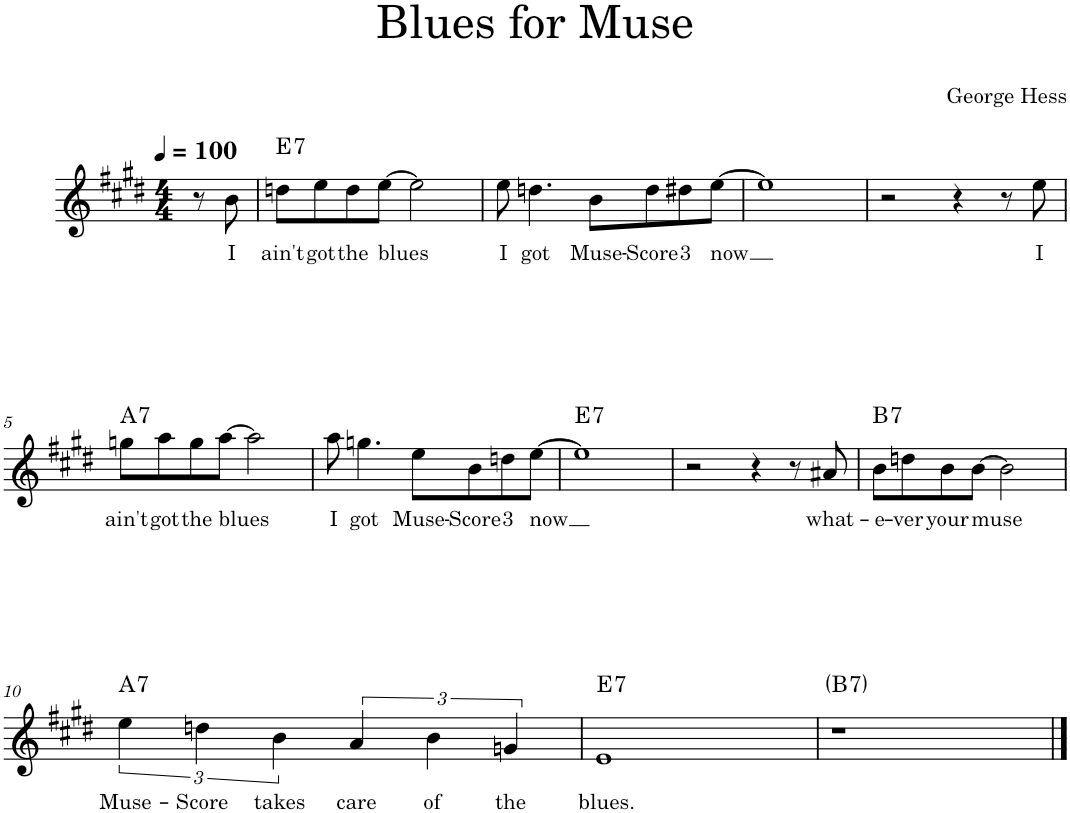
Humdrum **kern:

**kern	**text	**harte
*part1	*part1	*part1
*staff1	*staff1	*
*I"Piano	*	*
*I'Pno.	*	*
*clefG2	*	*
*k[f#c#g#d#]	*	*
*M4/4	*	*
*MM100	*	*
=	=	=
8r	.	.
!	!LO:LY:b	!
8b\	I	.
=1	=1	=1
!	!LO:LY:b	!LO:H:kt=7
8ddn\L	ain't	E:7
!	!LO:LY:b	!
8ee\	got	.
!	!LO:LY:b	!
8dd\	the	.
!	!LO:LY:b	!
[8ee\J	blues	.
2ee\]	.	.
=2	=2	=2
!	!LO:LY:b	!
8ee\	I	.
!	!LO:LY:b	!
4.ddn\	got	.
!	!LO:LY:b	!
8b\L	Muse-	.
!	!LO:LY:b	!
8dd\	-Score	.
!	!LO:LY:b	!
8dd#X\	3	.
!	!LO:LY:b	!
[8ee\J	now	.
=3	=3	=3
1ee]	.	.
=4	=4	=4
2r	.	.
4r	.	.
8r	.	.
!	!LO:LY:b	!
8ee\	I	.
!!LO:LB:g=z
=5	=5	=5
!	!LO:LY:b	!LO:H:kt=7
8ggn\L	ain't	A:7
!	!LO:LY:b	!
8aa\	got	.
!	!LO:LY:b	!
8gg\	the	.
!	!LO:LY:b	!
[8aa\J	blues	.
2aa\]	.	.
=6	=6	=6
!	!LO:LY:b	!
8aa\	I	.
!	!LO:LY:b	!
4.ggn\	got	.
!	!LO:LY:b	!
8ee\L	Muse-	.
!	!LO:LY:b	!
8b\	-Score	.
!	!LO:LY:b	!
8ddn\	3	.
!	!LO:LY:b	!
[8ee\J	now	.
=7	=7	=7
!	!	!LO:H:kt=7
1ee]	.	E:7
=8	=8	=8
2r	.	.
4r	.	.
8r	.	.
!	!LO:LY:b	!
8a#X/	what-	.
=9	=9	=9
!	!LO:LY:b	!LO:H:kt=7
8b\L	-e-	B:7
!	!LO:LY:b	!
8ddn\	-ver	.
!	!LO:LY:b	!
8b\	your	.
!	!LO:LY:b	!
[8b\J	muse	.
2b\]	.	.
!!LO:LB:g=z
=10	=10	=10
!	!LO:LY:b	!LO:H:kt=7
6ee\	Muse-	A:7
!	!LO:LY:b	!
6ddn\	-Score	.
!	!LO:LY:b	!
6b\	takes	.
!	!LO:LY:b	!
6a/	care	.
!	!LO:LY:b	!
6b\	of	.
!	!LO:LY:b	!
6gn/	the	.
=11	=11	=11
!	!LO:LY:b	!LO:H:kt=7
1e	blues.	E:7
=12	=12	=12
!	!	!LO:H:kt=7
1r	.	B:7
==	==	==
*-	*-	*-
